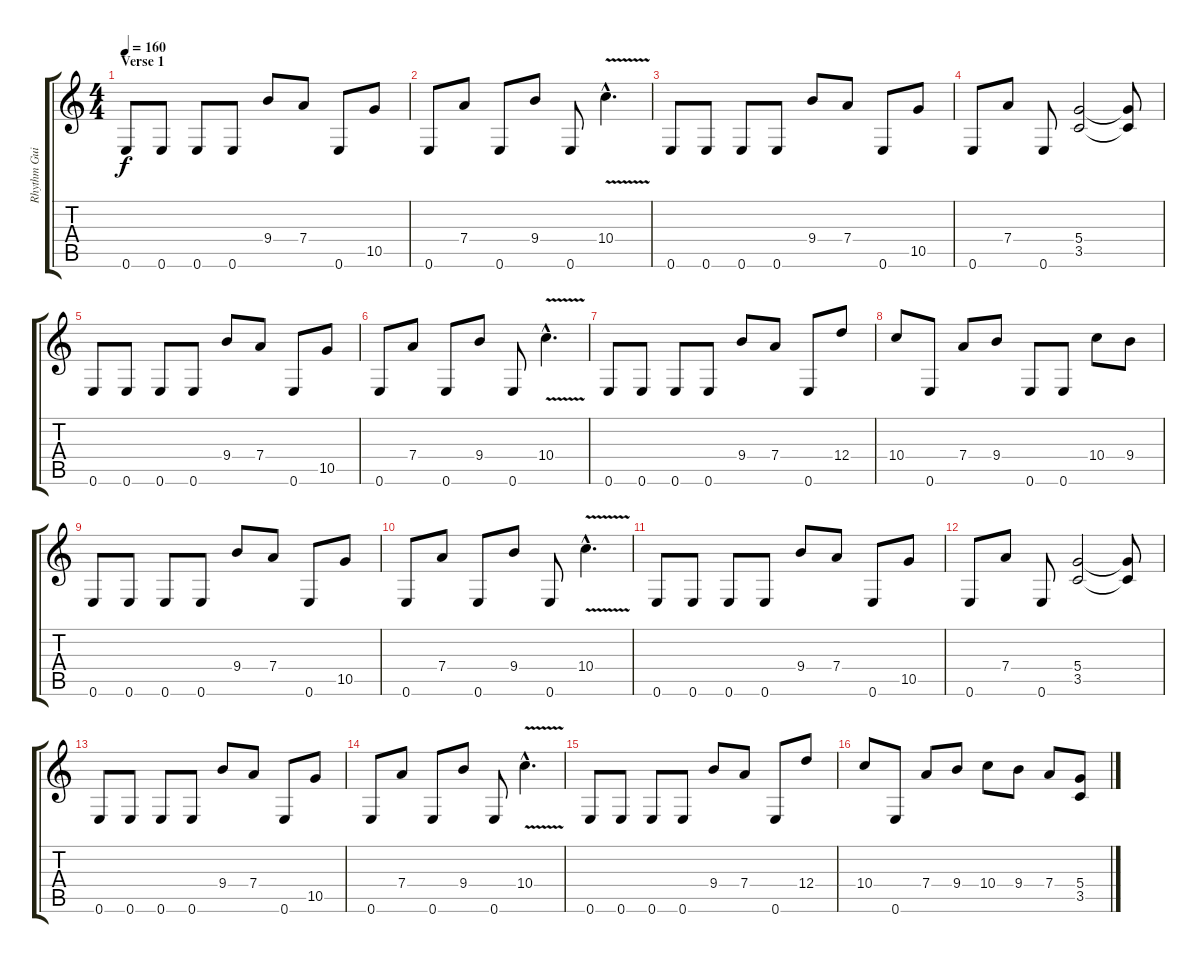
\track ("Rhythm Guitar 1" "Rhythm Gui") {instrument distortionguitar}
\staff {score tabs}
\tuning (E4 B3 G3 D3 A2 E2) {hide}
\ts (4 4)
\section ("" "Verse 1")
\tempo 160
\clef g2
\ks c
0.6.8{dy f} 0.6.8 0.6.8 0.6.8 9.4.8 7.4.8 0.6.8 10.5.8 |
0.6.8 7.4.8 0.6.8 9.4.8 0.6.8 10.4{v hac}.4{d} |
0.6.8 0.6.8 0.6.8 0.6.8 9.4.8 7.4.8 0.6.8 10.5.8 |
0.6.8 7.4.8 0.6.8 (5.4 3.5).2 (5.4{t} 3.5{t}).8 |
0.6.8 0.6.8 0.6.8 0.6.8 9.4.8 7.4.8 0.6.8 10.5.8 |
0.6.8 7.4.8 0.6.8 9.4.8 0.6.8 10.4{v hac}.4{d} |
0.6.8 0.6.8 0.6.8 0.6.8 9.4.8 7.4.8 0.6.8 12.4.8 |
10.4.8 0.6.8 7.4.8 9.4.8 0.6.8 0.6.8 10.4.8 9.4.8 |
0.6.8 0.6.8 0.6.8 0.6.8 9.4.8 7.4.8 0.6.8 10.5.8 |
0.6.8 7.4.8 0.6.8 9.4.8 0.6.8 10.4{v hac}.4{d} |
0.6.8 0.6.8 0.6.8 0.6.8 9.4.8 7.4.8 0.6.8 10.5.8 |
0.6.8 7.4.8 0.6.8 (5.4 3.5).2 (5.4{t} 3.5{t}).8 |
0.6.8 0.6.8 0.6.8 0.6.8 9.4.8 7.4.8 0.6.8 10.5.8 |
0.6.8 7.4.8 0.6.8 9.4.8 0.6.8 10.4{v hac}.4{d} |
0.6.8 0.6.8 0.6.8 0.6.8 9.4.8 7.4.8 0.6.8 12.4.8 |
10.4.8 0.6.8 7.4.8 9.4.8 10.4.8 9.4.8 7.4.8 (5.4 3.5).8
